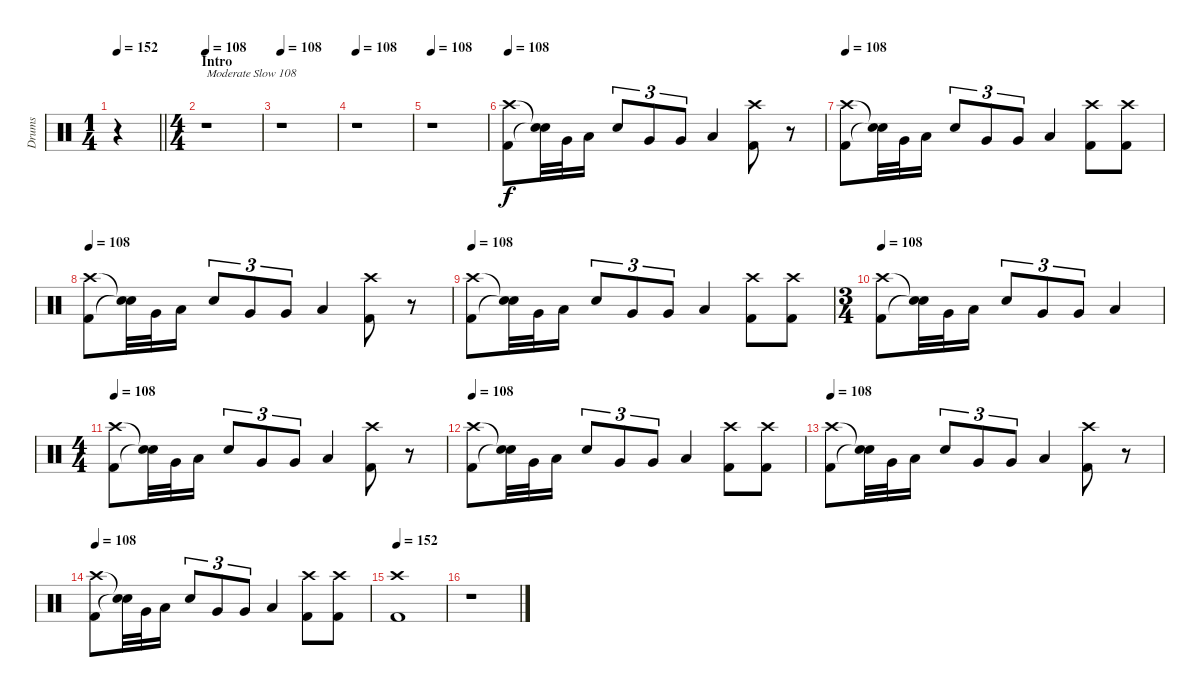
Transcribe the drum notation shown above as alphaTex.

\track ("Drums" "Drums") {instrument percussion}
\staff {score}
\articulation defaults
\ts (1 4)
\tempo 152
\clef neutral
\barLineRight lightlight
\ks c
r.4{dy f} |
\ts (4 4)
\section ("" "Intro")
\tempo 108
r.1{txt "Moderate Slow 108"} |
\tempo 108
r.1 |
\tempo 108
r.1 |
\tempo 108
r.1 |
\tempo 108
("Crash high (hit)" "Kick (hit) 2").8 ("Snare (hit)"{t} "Snare (hit)"{t}).32 "Very Low Tom (hit)".32 "Low Tom (hit)".16 "Snare (hit) 2".8{tu (3 2)} "Very Low Tom (hit)".8{tu (3 2)} "Very Low Tom (hit)".8{tu (3 2)} "Low Tom (hit)".4 ("Crash high (hit)" "Kick (hit) 2").8 r.8 |
\tempo 108
("Crash high (hit)" "Kick (hit) 2").8 ("Snare (hit)"{t} "Snare (hit)"{t}).32 "Very Low Tom (hit)".32 "Low Tom (hit)".16 "Snare (hit) 2".8{tu (3 2)} "Very Low Tom (hit)".8{tu (3 2)} "Very Low Tom (hit)".8{tu (3 2)} "Low Tom (hit)".4 ("Crash high (hit)" "Kick (hit) 2").8 ("Crash high (hit)" "Kick (hit) 2").8 |
\tempo 108
("Crash high (hit)" "Kick (hit) 2").8 ("Snare (hit)"{t} "Snare (hit)"{t}).32 "Very Low Tom (hit)".32 "Low Tom (hit)".16 "Snare (hit) 2".8{tu (3 2)} "Very Low Tom (hit)".8{tu (3 2)} "Very Low Tom (hit)".8{tu (3 2)} "Low Tom (hit)".4 ("Crash high (hit)" "Kick (hit) 2").8 r.8 |
\tempo 108
("Crash high (hit)" "Kick (hit) 2").8 ("Snare (hit)"{t} "Snare (hit)"{t}).32 "Very Low Tom (hit)".32 "Low Tom (hit)".16 "Snare (hit) 2".8{tu (3 2)} "Very Low Tom (hit)".8{tu (3 2)} "Very Low Tom (hit)".8{tu (3 2)} "Low Tom (hit)".4 ("Crash high (hit)" "Kick (hit) 2").8 ("Crash high (hit)" "Kick (hit) 2").8 |
\ts (3 4)
\tempo 108
("Crash high (hit)" "Kick (hit) 2").8 ("Snare (hit)"{t} "Snare (hit)"{t}).32 "Very Low Tom (hit)".32 "Low Tom (hit)".16 "Snare (hit) 2".8{tu (3 2)} "Very Low Tom (hit)".8{tu (3 2)} "Very Low Tom (hit)".8{tu (3 2)} "Low Tom (hit)".4 |
\ts (4 4)
\tempo 108
("Crash high (hit)" "Kick (hit) 2").8 ("Snare (hit)"{t} "Snare (hit)"{t}).32 "Very Low Tom (hit)".32 "Low Tom (hit)".16 "Snare (hit) 2".8{tu (3 2)} "Very Low Tom (hit)".8{tu (3 2)} "Very Low Tom (hit)".8{tu (3 2)} "Low Tom (hit)".4 ("Crash high (hit)" "Kick (hit) 2").8 r.8 |
\tempo 108
("Crash high (hit)" "Kick (hit) 2").8 ("Snare (hit)"{t} "Snare (hit)"{t}).32 "Very Low Tom (hit)".32 "Low Tom (hit)".16 "Snare (hit) 2".8{tu (3 2)} "Very Low Tom (hit)".8{tu (3 2)} "Very Low Tom (hit)".8{tu (3 2)} "Low Tom (hit)".4 ("Crash high (hit)" "Kick (hit) 2").8 ("Crash high (hit)" "Kick (hit) 2").8 |
\tempo 108
("Crash high (hit)" "Kick (hit) 2").8 ("Snare (hit)"{t} "Snare (hit)"{t}).32 "Very Low Tom (hit)".32 "Low Tom (hit)".16 "Snare (hit) 2".8{tu (3 2)} "Very Low Tom (hit)".8{tu (3 2)} "Very Low Tom (hit)".8{tu (3 2)} "Low Tom (hit)".4 ("Crash high (hit)" "Kick (hit) 2").8 r.8 |
\tempo 108
("Crash high (hit)" "Kick (hit) 2").8 ("Snare (hit)"{t} "Snare (hit)"{t}).32 "Very Low Tom (hit)".32 "Low Tom (hit)".16 "Snare (hit) 2".8{tu (3 2)} "Very Low Tom (hit)".8{tu (3 2)} "Very Low Tom (hit)".8{tu (3 2)} "Low Tom (hit)".4 ("Crash high (hit)" "Kick (hit) 2").8 ("Crash high (hit)" "Kick (hit) 2").8 |
\tempo 152
("Crash high (hit)" "Kick (hit) 2").1 |
r.1
